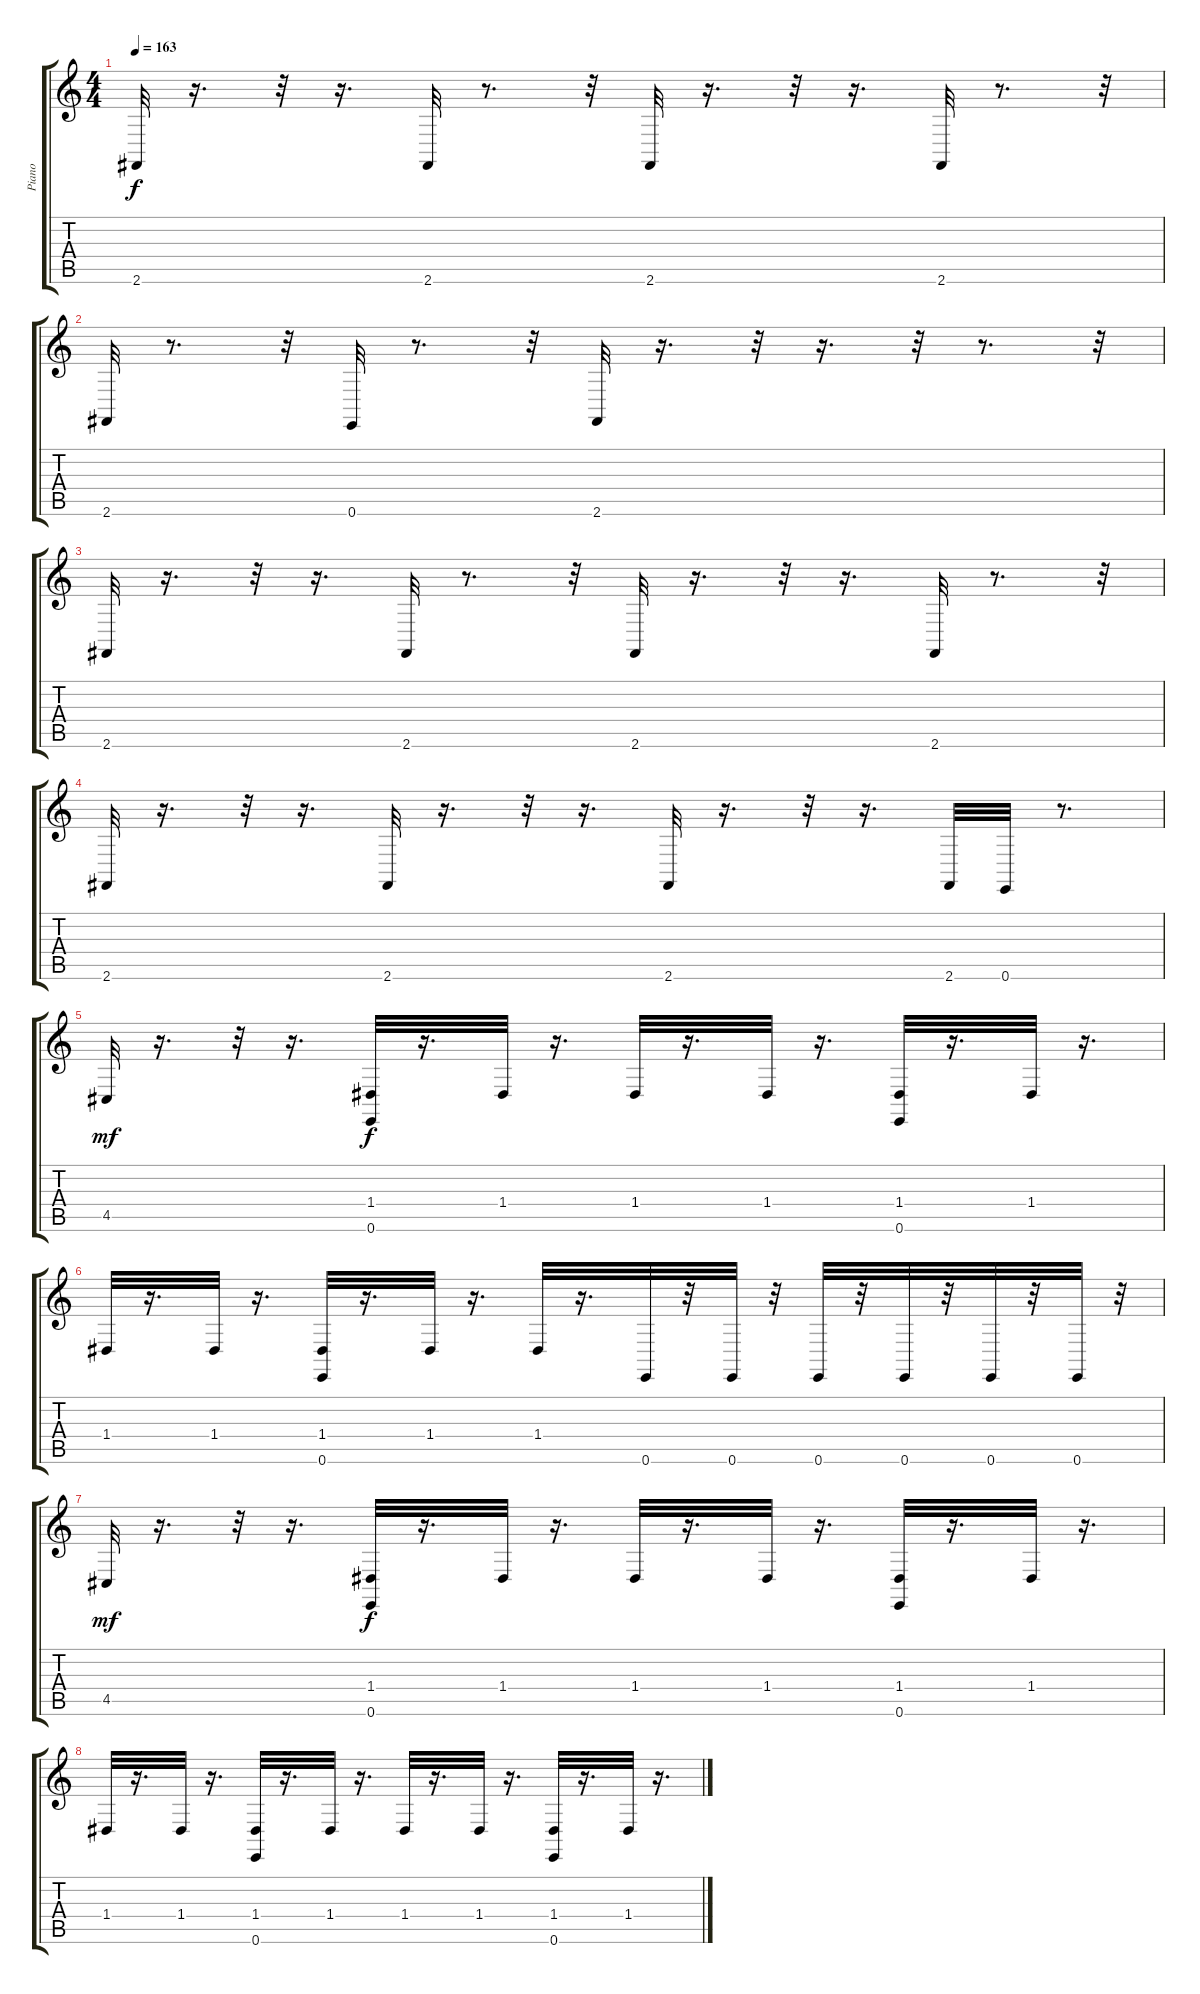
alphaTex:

\track ("Piano" "Piano") {instrument acousticgrandpiano}
\staff {score tabs}
\tuning (E4 B3 G3 D3 A2 E2) {hide}
\ts (4 4)
\tempo 163
\clef g2
\ks c
2.6.32{dy f} r.16{d} r.32 r.16{d} 2.6.32 r.8{d} r.32 2.6.32 r.16{d} r.32 r.16{d} 2.6.32 r.8{d} r.32 |
2.6.32 r.8{d} r.32 0.6.32 r.8{d} r.32 2.6.32 r.16{d} r.32 r.16{d} r.32 r.8{d} r.32 |
2.6.32 r.16{d} r.32 r.16{d} 2.6.32 r.8{d} r.32 2.6.32 r.16{d} r.32 r.16{d} 2.6.32 r.8{d} r.32 |
2.6.32 r.16{d} r.32 r.16{d} 2.6.32 r.16{d} r.32 r.16{d} 2.6.32 r.16{d} r.32 r.16{d} 2.6.32 0.6.32 r.8{d} |
4.5.32{dy mf} r.16{d} r.32 r.16{d} (1.4 0.6).32{dy f} r.16{d} 1.4.32 r.16{d} 1.4.32 r.16{d} 1.4.32 r.16{d} (1.4 0.6).32 r.16{d} 1.4.32 r.16{d} |
1.4.32 r.16{d} 1.4.32 r.16{d} (1.4 0.6).32 r.16{d} 1.4.32 r.16{d} 1.4.32 r.16{d} 0.6.32 r.32 0.6.32 r.32 0.6.32 r.32 0.6.32 r.32 0.6.32 r.32 0.6.32 r.32 |
4.5.32{dy mf} r.16{d} r.32 r.16{d} (1.4 0.6).32{dy f} r.16{d} 1.4.32 r.16{d} 1.4.32 r.16{d} 1.4.32 r.16{d} (1.4 0.6).32 r.16{d} 1.4.32 r.16{d} |
1.4.32 r.16{d} 1.4.32 r.16{d} (1.4 0.6).32 r.16{d} 1.4.32 r.16{d} 1.4.32 r.16{d} 1.4.32 r.16{d} (1.4 0.6).32 r.16{d} 1.4.32 r.16{d}
